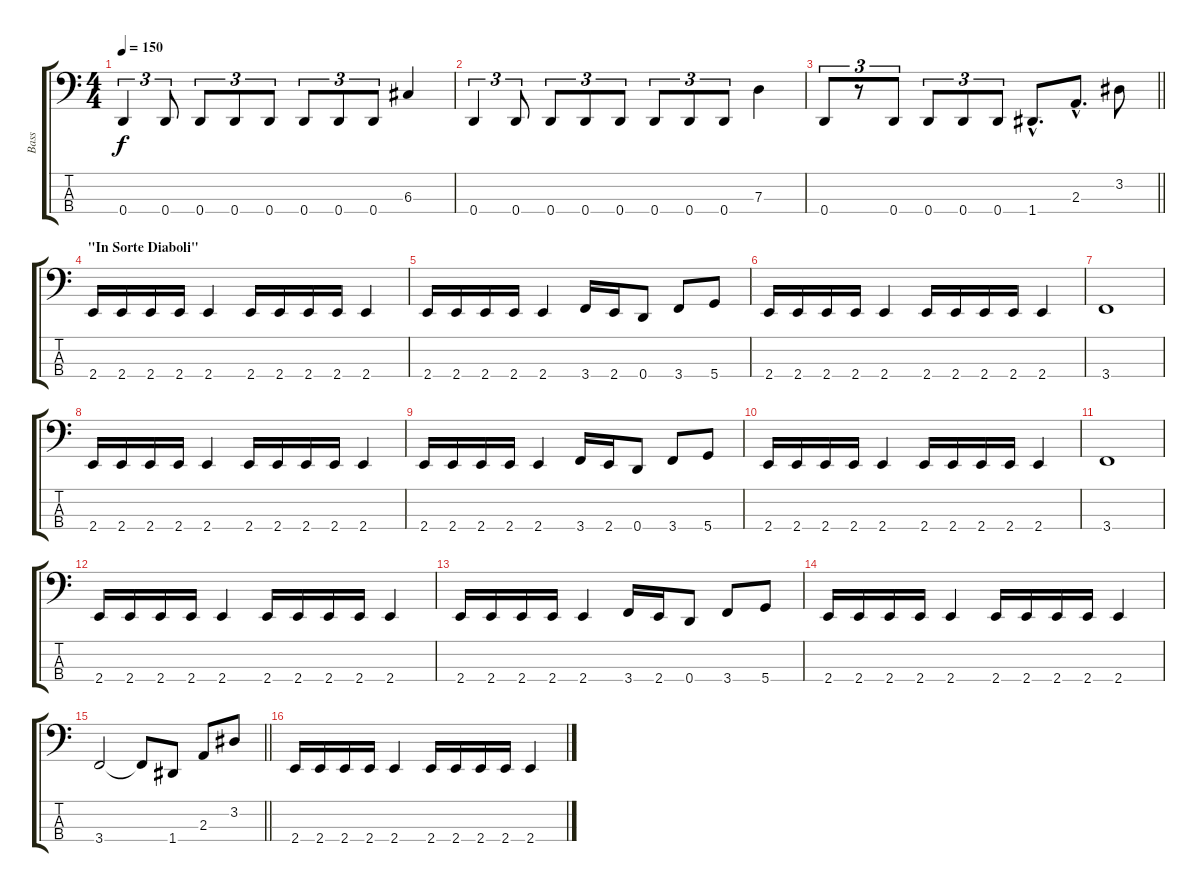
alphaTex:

\track ("Bass" "Bass") {instrument electricbasspick}
\staff {score tabs}
\tuning (F2 C2 G1 D1) {hide}
\ts (4 4)
\tempo 150
\clef f4
\ks c
0.4.4{tu (3 2) dy f} 0.4.8{tu (3 2)} 0.4.8{tu (3 2)} 0.4.8{tu (3 2)} 0.4.8{tu (3 2)} 0.4.8{tu (3 2)} 0.4.8{tu (3 2)} 0.4.8{tu (3 2)} 6.3.4 |
0.4.4{tu (3 2)} 0.4.8{tu (3 2)} 0.4.8{tu (3 2)} 0.4.8{tu (3 2)} 0.4.8{tu (3 2)} 0.4.8{tu (3 2)} 0.4.8{tu (3 2)} 0.4.8{tu (3 2)} 7.3.4 |
\barLineRight lightlight
0.4.8{tu (3 2)} r.8{tu (3 2)} 0.4.8{tu (3 2)} 0.4.8{tu (3 2)} 0.4.8{tu (3 2)} 0.4.8{tu (3 2)} 1.4{hac}.8{d} 2.3{hac}.8{d} 3.2.8 |
\section ("" "\"In Sorte Diaboli\"")
2.4.16 2.4.16 2.4.16 2.4.16 2.4.4 2.4.16 2.4.16 2.4.16 2.4.16 2.4.4 |
2.4.16 2.4.16 2.4.16 2.4.16 2.4.4 3.4.16 2.4.16 0.4.8 3.4.8 5.4.8 |
2.4.16 2.4.16 2.4.16 2.4.16 2.4.4 2.4.16 2.4.16 2.4.16 2.4.16 2.4.4 |
3.4.1 |
2.4.16 2.4.16 2.4.16 2.4.16 2.4.4 2.4.16 2.4.16 2.4.16 2.4.16 2.4.4 |
2.4.16 2.4.16 2.4.16 2.4.16 2.4.4 3.4.16 2.4.16 0.4.8 3.4.8 5.4.8 |
2.4.16 2.4.16 2.4.16 2.4.16 2.4.4 2.4.16 2.4.16 2.4.16 2.4.16 2.4.4 |
3.4.1 |
2.4.16 2.4.16 2.4.16 2.4.16 2.4.4 2.4.16 2.4.16 2.4.16 2.4.16 2.4.4 |
2.4.16 2.4.16 2.4.16 2.4.16 2.4.4 3.4.16 2.4.16 0.4.8 3.4.8 5.4.8 |
2.4.16 2.4.16 2.4.16 2.4.16 2.4.4 2.4.16 2.4.16 2.4.16 2.4.16 2.4.4 |
\barLineRight lightlight
3.4.2 3.4{t}.8 1.4.8 2.3.8 3.2.8 |
2.4.16 2.4.16 2.4.16 2.4.16 2.4.4 2.4.16 2.4.16 2.4.16 2.4.16 2.4.4
